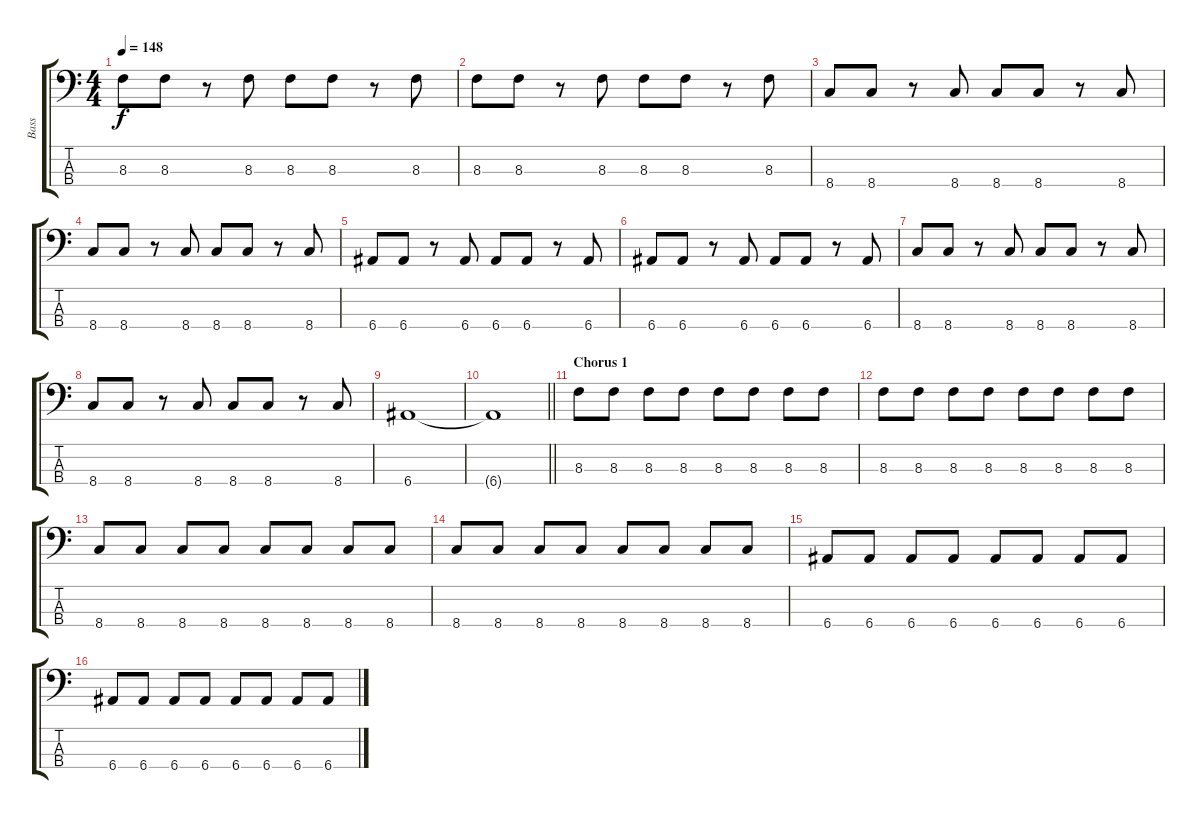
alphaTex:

\track ("Bass " "Bass ") {instrument electricbassfinger}
\staff {score tabs}
\tuning (G2 D2 A1 E1) {hide}
\ts (4 4)
\tempo 148
\clef f4
\ks c
8.3.8{dy f} 8.3.8 r.8 8.3.8 8.3.8 8.3.8 r.8 8.3.8 |
8.3.8 8.3.8 r.8 8.3.8 8.3.8 8.3.8 r.8 8.3.8 |
8.4.8 8.4.8 r.8 8.4.8 8.4.8 8.4.8 r.8 8.4.8 |
8.4.8 8.4.8 r.8 8.4.8 8.4.8 8.4.8 r.8 8.4.8 |
6.4.8 6.4.8 r.8 6.4.8 6.4.8 6.4.8 r.8 6.4.8 |
6.4.8 6.4.8 r.8 6.4.8 6.4.8 6.4.8 r.8 6.4.8 |
8.4.8 8.4.8 r.8 8.4.8 8.4.8 8.4.8 r.8 8.4.8 |
8.4.8 8.4.8 r.8 8.4.8 8.4.8 8.4.8 r.8 8.4.8 |
6.4.1 |
\barLineRight lightlight
6.4{t}.1 |
\section ("" "Chorus 1")
8.3.8 8.3.8 8.3.8 8.3.8 8.3.8 8.3.8 8.3.8 8.3.8 |
8.3.8 8.3.8 8.3.8 8.3.8 8.3.8 8.3.8 8.3.8 8.3.8 |
8.4.8 8.4.8 8.4.8 8.4.8 8.4.8 8.4.8 8.4.8 8.4.8 |
8.4.8 8.4.8 8.4.8 8.4.8 8.4.8 8.4.8 8.4.8 8.4.8 |
6.4.8 6.4.8 6.4.8 6.4.8 6.4.8 6.4.8 6.4.8 6.4.8 |
6.4.8 6.4.8 6.4.8 6.4.8 6.4.8 6.4.8 6.4.8 6.4.8
